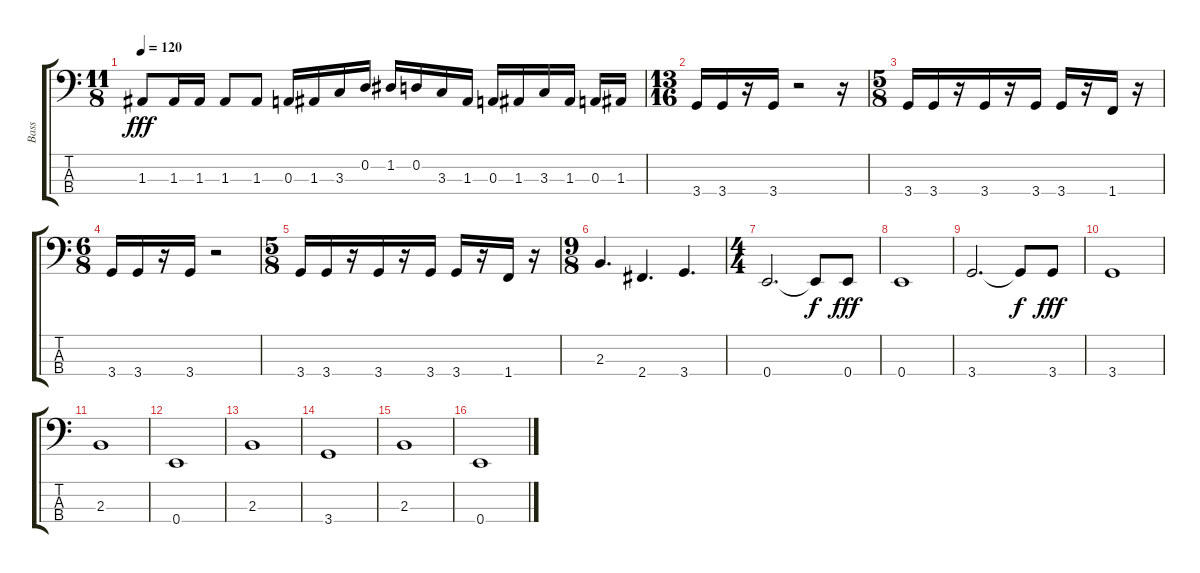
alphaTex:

\track ("Bass" "Bass") {instrument electricbassfinger}
\staff {score tabs}
\tuning (G2 D2 A1 E1) {hide}
\ts (11 8)
\tempo 120
\clef f4
\ks c
1.3.8{dy fff} 1.3.16 1.3.16 1.3.8 1.3.8 0.3.16 1.3.16 3.3.16 0.2.16 1.2.16 0.2.16 3.3.16 1.3.16 0.3.16 1.3.16 3.3.16 1.3.16 0.3.16 1.3.16 |
\ts (13 16)
3.4.16 3.4.16 r.16 3.4.16 r.2 r.16 |
\ts (5 8)
3.4.16 3.4.16 r.16 3.4.16 r.16 3.4.16 3.4.16 r.16 1.4.16 r.16 |
\ts (6 8)
3.4.16 3.4.16 r.16 3.4.16 r.2 |
\ts (5 8)
3.4.16 3.4.16 r.16 3.4.16 r.16 3.4.16 3.4.16 r.16 1.4.16 r.16 |
\ts (9 8)
2.3.4{d} 2.4.4{d} 3.4.4{d} |
\ts (4 4)
0.4.2{d} 0.4{t}.8{dy f} 0.4.8{dy fff} |
0.4.1 |
3.4.2{d} 3.4{t}.8{dy f} 3.4.8{dy fff} |
3.4.1 |
2.3.1 |
0.4.1 |
2.3.1 |
3.4.1 |
2.3.1 |
0.4.1
